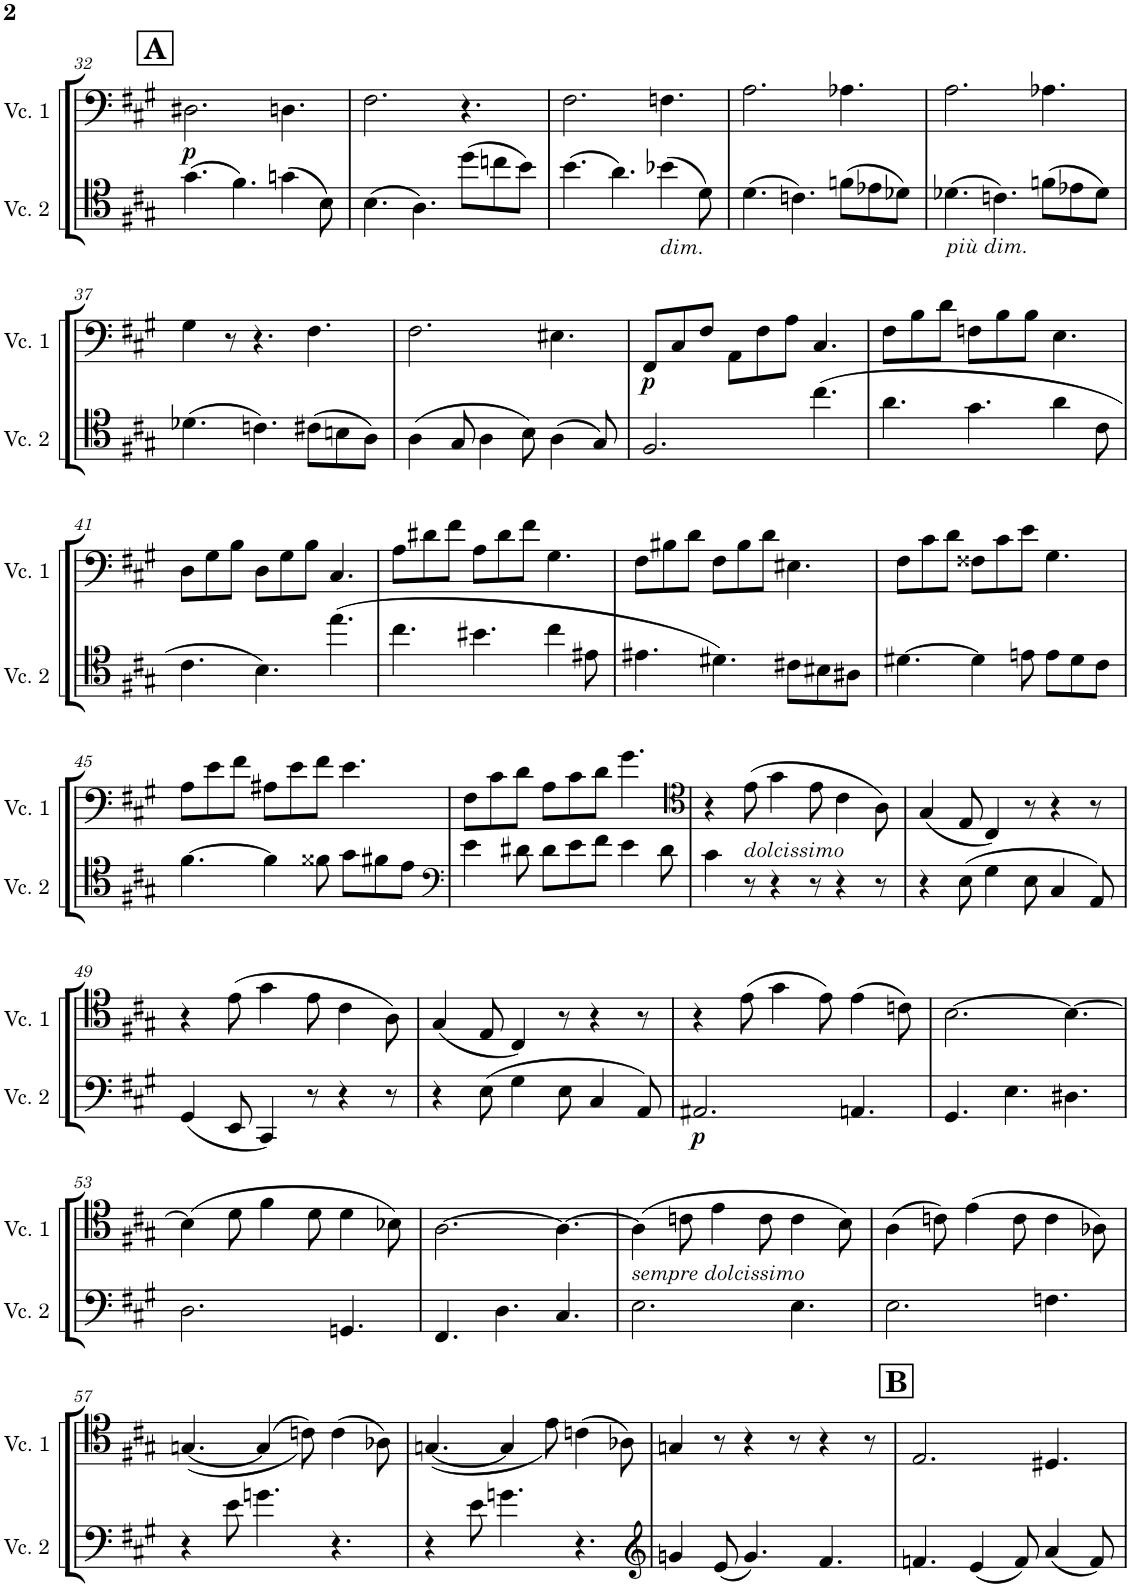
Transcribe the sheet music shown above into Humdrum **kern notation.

**kern	**dynam	**kern	**dynam
*part2	*part2	*part1	*part1
*staff2	*staff2	*staff1	*staff1
*I"Cello 2	*	*I"Cello 1	*
!!LO:PB:g=z
*clefC4	*	*clefF4	*
*k[f#c#g#]	*	*k[f#c#g#]	*
*M9/8	*	*M9/8	*
!!LO:REH:place=s1:a:B:cj:fs=14:t=A
=32	=32	=32	=32
!	!	!	!LO:DY:b
(4.g#\	.	2.D#X\	p
4.f#\)	.	.	.
(4gn\	.	4.Dn\	.
8B\)	.	.	.
=33	=33	=33	=33
(4.B\	.	2.F#\	.
4.A\)	.	.	.
(8dd\L	.	4.r	.
8ccn\	.	.	.
8b\J)	.	.	.
=34	=34	=34	=34
(4.b\	.	2.F#\	.
4.a\)	.	.	.
!LO:TX:b:i:t=dim.	!	!	!
(4b-X\	.	4.Fn\	.
8d\)	.	.	.
=35	=35	=35	=35
(4.d\	.	2.A\	.
4.cn\)	.	.	.
(8fn\L	.	4.A-X\	.
8e-X\	.	.	.
8d-X\J)	.	.	.
=36	=36	=36	=36
!LO:TX:b:i:t=più dim.	!	!	!
(4.d-X\	.	2.A\	.
4.cn\)	.	.	.
(8fn\L	.	4.A-X\	.
8e-X\	.	.	.
8d-\J)	.	.	.
!!LO:LB:g=z
=37	=37	=37	=37
(4.d-X\	.	4G#\	.
.	.	8r	.
4.cn\)	.	4.r	.
(8c#X\L	.	4.F#\	.
8Bn\	.	.	.
8A\J)	.	.	.
=38	=38	=38	=38
(4A\	.	2.F#\	.
8G#/	.	.	.
4A\	.	.	.
8B\)	.	.	.
(4A\	.	4.E#X\	.
8G#/)	.	.	.
=39	=39	=39	=39
!	!	!	!LO:DY:b
2.F#/	.	8FF#/L	p
.	.	8C#/	.
.	.	8F#/J	.
.	.	8AA\L	.
.	.	8F#\	.
.	.	8A\J	.
(4.cc#\	.	4.C#/	.
=40	=40	=40	=40
4.a\	.	8F#\L	.
.	.	8B\	.
.	.	8d\J	.
4.g#\	.	8Fn\L	.
.	.	8B\	.
.	.	8B\J	.
4a\	.	4.E\	.
8c#\	.	.	.
!!LO:LB:g=z
=41	=41	=41	=41
4.c#\	.	8D\L	.
.	.	8G#\	.
.	.	8B\J	.
4.B\)	.	8D\L	.
.	.	8G#\	.
.	.	8B\J	.
(4.ee\	.	4.C#/	.
=42	=42	=42	=42
4.cc#\	.	8A\L	.
.	.	8d#X\	.
.	.	8f#\J	.
4.b#X\	.	8A\L	.
.	.	8d#\	.
.	.	8f#\J	.
4cc#\	.	4.G#\	.
8e#X\	.	.	.
=43	=43	=43	=43
4.e#X\	.	8F#\L	.
.	.	8B#X\	.
.	.	8d\J	.
4.d#X\)	.	8F#\L	.
.	.	8B#\	.
.	.	8d\J	.
8c#X\L	.	4.E#X\	.
8B#X\	.	.	.
8A#X\J	.	.	.
=44	=44	=44	=44
[4.d#X\	.	8F#\L	.
.	.	8c#\	.
.	.	8d\J	.
4d#\]	.	8F##X\L	.
.	.	8c#\	.
8en\	.	8e\J	.
8e\L	.	4.G#\	.
8d#\	.	.	.
8c#\J	.	.	.
!!LO:LB:g=z
=45	=45	=45	=45
[4.f#\	.	8A\L	.
.	.	8e\	.
.	.	8f#\J	.
4f#\]	.	8A#X\L	.
.	.	8e\	.
8f##X\	.	8f#\J	.
8g#\L	.	4.e\	.
8f#X\	.	.	.
8e\J	.	.	.
=46	=46	=46	=46
*clefF4	*	*	*
4e\	.	8F#\L	.
.	.	8c#\	.
8d#X\	.	8d\J	.
8d#\L	.	8A\L	.
8e\	.	8c#\	.
8f#\J	.	8d\J	.
4e\	.	4.g#\	.
8d#\	.	.	.
=47	=47	=47	=47
*	*	*clefC4	*
4c#\	.	4r	.
!	!	!LO:TX:b:i:t=dolcissimo	!
8r	.	(8e\	.
4r	.	4g#\	.
8r	.	8e\	.
4r	.	4c#\	.
8r	.	8A\)	.
=48	=48	=48	=48
4r	.	(4G#/	.
(8E\	.	8E/	.
4G#\	.	4C#/)	.
8E\	.	8r	.
4C#/	.	4r	.
8AA/)	.	8r	.
!!LO:LB:g=z
=49	=49	=49	=49
(4GG#/	.	4r	.
8EE/	.	(8e\	.
4CC#/)	.	4g#\	.
8r	.	8e\	.
4r	.	4c#\	.
8r	.	8A\)	.
=50	=50	=50	=50
4r	.	(4G#/	.
(8E\	.	8E/	.
4G#\	.	4C#/)	.
8E\	.	8r	.
4C#/	.	4r	.
8AA/)	.	8r	.
=51	=51	=51	=51
!	!LO:DY:b	!	!
2.AA#X/	p	4r	.
.	.	(8e\	.
.	.	4g#\	.
.	.	8e\)	.
4.AAn/	.	(4e\	.
.	.	8cn\)	.
=52	=52	=52	=52
4.GG#/	.	[2.B\	.
4.E\	.	.	.
4.D#X\	.	4.B\_	.
!!LO:LB:g=z
=53	=53	=53	=53
2.D\	.	(4B\]	.
.	.	8d\	.
.	.	4f#\	.
.	.	8d\	.
4.GGn/	.	4d\	.
.	.	8B-X\)	.
=54	=54	=54	=54
4.FF#/	.	[2.A\	.
4.D\	.	.	.
4.C#/	.	4.A\_	.
=55	=55	=55	=55
!	!	!LO:TX:b:i:t=sempre dolcissimo	!
2.E\	.	(4A\]	.
.	.	8cn\	.
.	.	4e\	.
.	.	8c\	.
4.E\	.	4c\	.
.	.	8B\)	.
=56	=56	=56	=56
2.E\	.	(4A\	.
.	.	8cn\)	.
.	.	(4e\	.
.	.	8c\	.
4.Fn\	.	4c\	.
.	.	8A-X\)	.
!!LO:LB:g=z
=57	=57	=57	=57
4r	.	(<[4.Gn/	.
8e\	.	.	.
4.gn\	.	(4G/]	.
.	.	8cn\))	.
4.r	.	(4c\	.
.	.	8A-X\)	.
=58	=58	=58	=58
4r	.	(<[4.Gn/	.
8e\	.	.	.
4.gn\	.	4G/]	.
.	.	8e\)	.
4.r	.	(4cn\	.
.	.	8A-X\)	.
=59	=59	=59	=59
*clefG2	*	*	*
4gn/	.	4Gn/	.
(8e/	.	8r	.
4.g/)	.	4r	.
.	.	8r	.
4.f#/	.	4r	.
.	.	8r	.
!!LO:REH:place=s1:a:B:cj:fs=14:t=B
=60	=60	=60	=60
4.fn/	.	2.E/	.
(4e/	.	.	.
8f/)	.	.	.
(4a/	.	4.D#X/	.
8f/)	.	.	.
=	=	=	=
*-	*-	*-	*-
